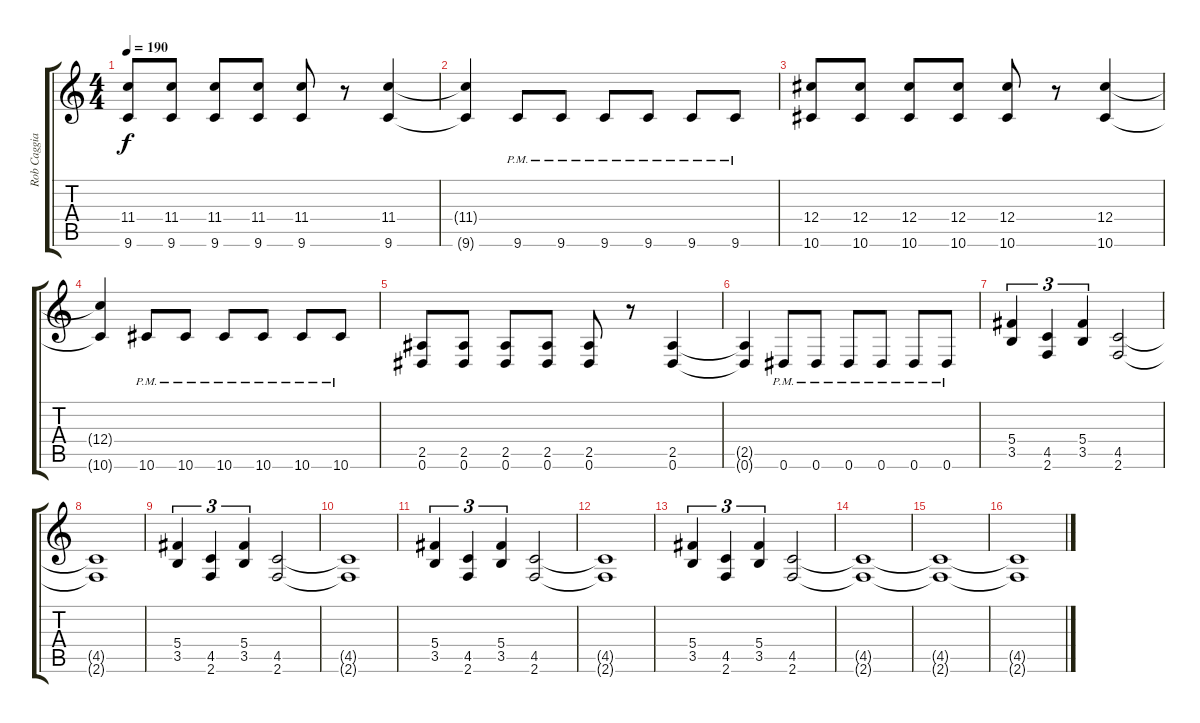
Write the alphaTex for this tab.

\track ("Rob Caggiano" "Rob Caggia") {instrument distortionguitar}
\staff {score tabs}
\tuning (Eb4 Bb3 Gb3 Db3 Ab2 Eb2) {hide}
\ts (4 4)
\tempo 190
\clef g2
\ks c
(11.4 9.6).8{dy f} (11.4 9.6).8 (11.4 9.6).8 (11.4 9.6).8 (11.4 9.6).8 r.8 (11.4 9.6).4 |
(11.4{t} 9.6{t}).4 9.6{pm}.8 9.6{pm}.8 9.6{pm}.8 9.6{pm}.8 9.6{pm}.8 9.6{pm}.8 |
(12.4 10.6).8 (12.4 10.6).8 (12.4 10.6).8 (12.4 10.6).8 (12.4 10.6).8 r.8 (12.4 10.6).4 |
(12.4{t} 10.6{t}).4 10.6{pm}.8 10.6{pm}.8 10.6{pm}.8 10.6{pm}.8 10.6{pm}.8 10.6{pm}.8 |
(2.5 0.6).8 (2.5 0.6).8 (2.5 0.6).8 (2.5 0.6).8 (2.5 0.6).8 r.8 (2.5 0.6).4 |
(2.5{t} 0.6{t}).4 0.6{pm}.8 0.6{pm}.8 0.6{pm}.8 0.6{pm}.8 0.6{pm}.8 0.6{pm}.8 |
(5.4 3.5).4{tu (3 2)} (4.5 2.6).4{tu (3 2)} (5.4 3.5).4{tu (3 2)} (4.5 2.6).2 |
(4.5{t} 2.6{t}).1 |
(5.4 3.5).4{tu (3 2)} (4.5 2.6).4{tu (3 2)} (5.4 3.5).4{tu (3 2)} (4.5 2.6).2 |
(4.5{t} 2.6{t}).1 |
(5.4 3.5).4{tu (3 2)} (4.5 2.6).4{tu (3 2)} (5.4 3.5).4{tu (3 2)} (4.5 2.6).2 |
(4.5{t} 2.6{t}).1 |
(5.4 3.5).4{tu (3 2)} (4.5 2.6).4{tu (3 2)} (5.4 3.5).4{tu (3 2)} (4.5 2.6).2 |
(4.5{t} 2.6{t}).1 |
(4.5{t} 2.6{t}).1 |
(4.5{t} 2.6{t}).1
